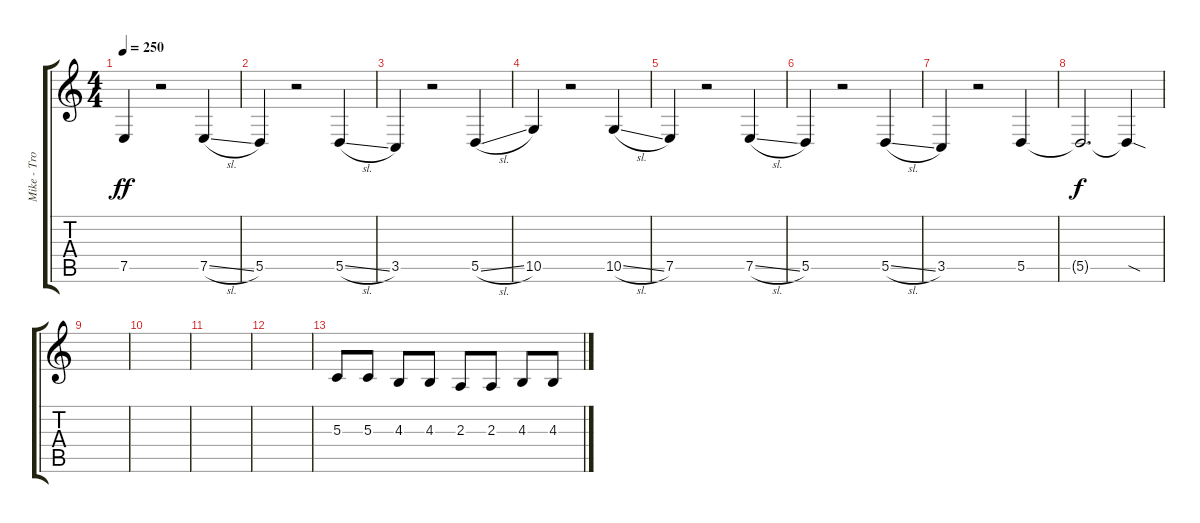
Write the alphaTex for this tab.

\track ("Mike - Trombone" "Mike - Tro") {instrument trombone}
\staff {score tabs}
\tuning (E4 B3 G3 D3 A2 E2) {hide}
\ts (4 4)
\tempo 250
\clef g2
\ks c
7.5.4{dy ff} r.2 7.5{sl}.4 |
5.5.4 r.2 5.5{sl}.4 |
3.5.4 r.2 5.5{sl}.4 |
10.5.4 r.2 10.5{sl}.4 |
7.5.4 r.2 7.5{sl}.4 |
5.5.4 r.2 5.5{sl}.4 |
3.5.4 r.2 5.5.4 |
5.5{t}.2{d dy f} 5.5{sod t}.4 |
|
|
|
|
5.3.8 5.3.8 4.3.8 4.3.8 2.3.8 2.3.8 4.3.8 4.3.8
